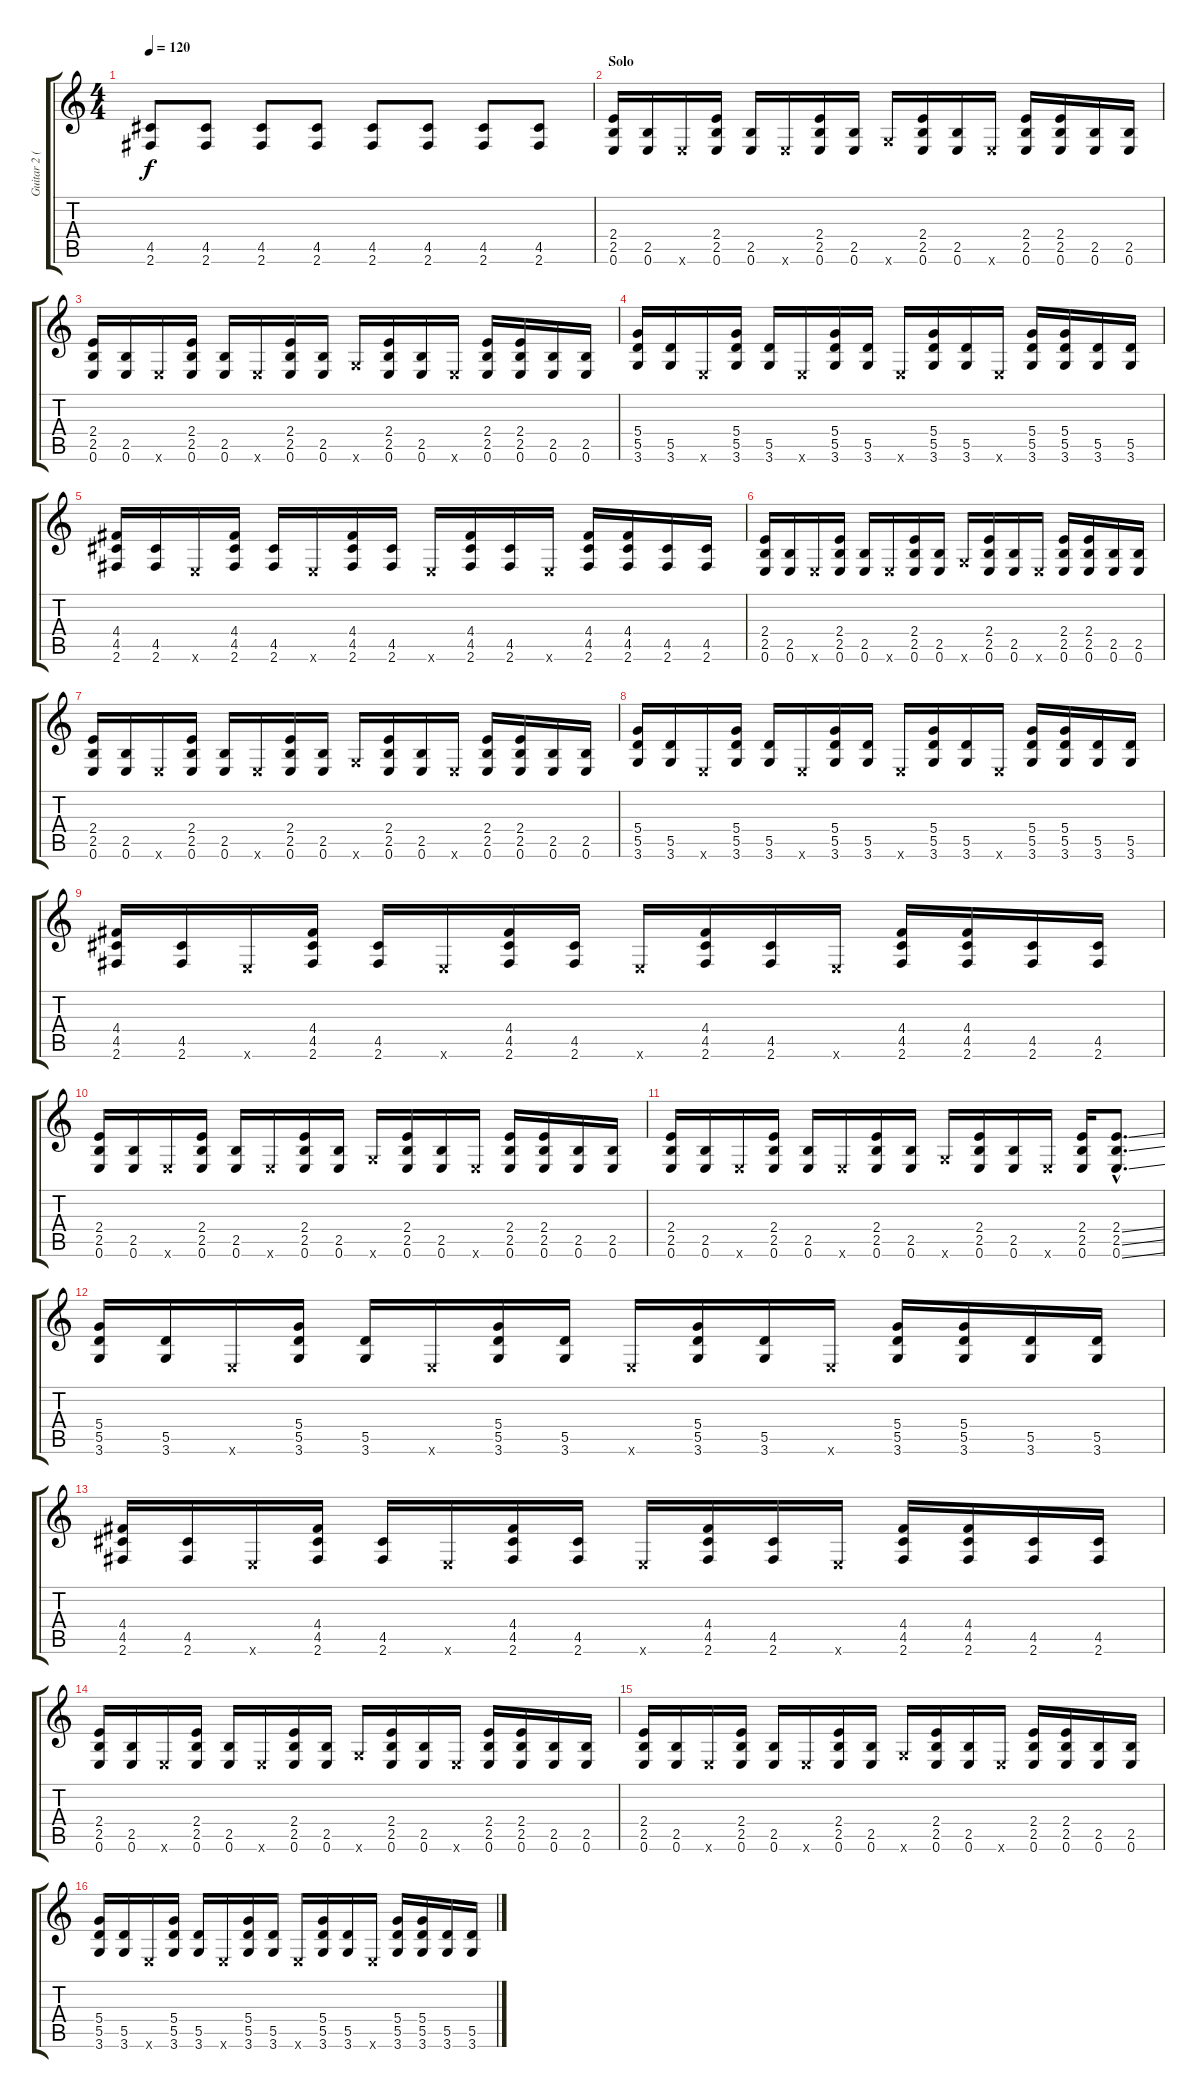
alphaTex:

\track ("Guitar 2 (rythem)" "Guitar 2 (") {instrument distortionguitar}
\staff {score tabs}
\tuning (E4 B3 G3 D3 A2 E2) {hide}
\ts (4 4)
\tempo 120
\clef g2
\ks c
(4.5 2.6).8{dy f} (4.5 2.6).8 (4.5 2.6).8 (4.5 2.6).8 (4.5 2.6).8 (4.5 2.6).8 (4.5 2.6).8 (4.5 2.6).8 |
\section ("" "Solo")
(2.4 2.5 0.6).16 (2.5 0.6).16 0.6{x}.16 (2.4 2.5 0.6).16 (2.5 0.6).16 0.6{x}.16 (2.4 2.5 0.6).16 (2.5 0.6).16 3.6{x}.16 (2.4 2.5 0.6).16 (2.5 0.6).16 0.6{x}.16 (2.4 2.5 0.6).16 (2.4 2.5 0.6).16 (2.5 0.6).16 (2.5 0.6).16 |
(2.4 2.5 0.6).16 (2.5 0.6).16 0.6{x}.16 (2.4 2.5 0.6).16 (2.5 0.6).16 0.6{x}.16 (2.4 2.5 0.6).16 (2.5 0.6).16 3.6{x}.16 (2.4 2.5 0.6).16 (2.5 0.6).16 0.6{x}.16 (2.4 2.5 0.6).16 (2.4 2.5 0.6).16 (2.5 0.6).16 (2.5 0.6).16 |
(5.4 5.5 3.6).16 (5.5 3.6).16 0.6{x}.16 (5.4 5.5 3.6).16 (5.5 3.6).16 0.6{x}.16 (5.4 5.5 3.6).16 (5.5 3.6).16 0.6{x}.16 (5.4 5.5 3.6).16 (5.5 3.6).16 0.6{x}.16 (5.4 5.5 3.6).16 (5.4 5.5 3.6).16 (5.5 3.6).16 (5.5 3.6).16 |
(4.4 4.5 2.6).16 (4.5 2.6).16 0.6{x}.16 (4.4 4.5 2.6).16 (4.5 2.6).16 0.6{x}.16 (4.4 4.5 2.6).16 (4.5 2.6).16 0.6{x}.16 (4.4 4.5 2.6).16 (4.5 2.6).16 0.6{x}.16 (4.4 4.5 2.6).16 (4.4 4.5 2.6).16 (4.5 2.6).16 (4.5 2.6).16 |
(2.4 2.5 0.6).16 (2.5 0.6).16 0.6{x}.16 (2.4 2.5 0.6).16 (2.5 0.6).16 0.6{x}.16 (2.4 2.5 0.6).16 (2.5 0.6).16 3.6{x}.16 (2.4 2.5 0.6).16 (2.5 0.6).16 0.6{x}.16 (2.4 2.5 0.6).16 (2.4 2.5 0.6).16 (2.5 0.6).16 (2.5 0.6).16 |
(2.4 2.5 0.6).16 (2.5 0.6).16 0.6{x}.16 (2.4 2.5 0.6).16 (2.5 0.6).16 0.6{x}.16 (2.4 2.5 0.6).16 (2.5 0.6).16 3.6{x}.16 (2.4 2.5 0.6).16 (2.5 0.6).16 0.6{x}.16 (2.4 2.5 0.6).16 (2.4 2.5 0.6).16 (2.5 0.6).16 (2.5 0.6).16 |
(5.4 5.5 3.6).16 (5.5 3.6).16 0.6{x}.16 (5.4 5.5 3.6).16 (5.5 3.6).16 0.6{x}.16 (5.4 5.5 3.6).16 (5.5 3.6).16 0.6{x}.16 (5.4 5.5 3.6).16 (5.5 3.6).16 0.6{x}.16 (5.4 5.5 3.6).16 (5.4 5.5 3.6).16 (5.5 3.6).16 (5.5 3.6).16 |
(4.4 4.5 2.6).16 (4.5 2.6).16 0.6{x}.16 (4.4 4.5 2.6).16 (4.5 2.6).16 0.6{x}.16 (4.4 4.5 2.6).16 (4.5 2.6).16 0.6{x}.16 (4.4 4.5 2.6).16 (4.5 2.6).16 0.6{x}.16 (4.4 4.5 2.6).16 (4.4 4.5 2.6).16 (4.5 2.6).16 (4.5 2.6).16 |
(2.4 2.5 0.6).16 (2.5 0.6).16 0.6{x}.16 (2.4 2.5 0.6).16 (2.5 0.6).16 0.6{x}.16 (2.4 2.5 0.6).16 (2.5 0.6).16 3.6{x}.16 (2.4 2.5 0.6).16 (2.5 0.6).16 0.6{x}.16 (2.4 2.5 0.6).16 (2.4 2.5 0.6).16 (2.5 0.6).16 (2.5 0.6).16 |
(2.4 2.5 0.6).16 (2.5 0.6).16 0.6{x}.16 (2.4 2.5 0.6).16 (2.5 0.6).16 0.6{x}.16 (2.4 2.5 0.6).16 (2.5 0.6).16 3.6{x}.16 (2.4 2.5 0.6).16 (2.5 0.6).16 0.6{x}.16 (2.4 2.5 0.6).16 (2.4{ss hac} 2.5{ss hac} 0.6{ss hac}).8{d} |
(5.4 5.5 3.6).16 (5.5 3.6).16 0.6{x}.16 (5.4 5.5 3.6).16 (5.5 3.6).16 0.6{x}.16 (5.4 5.5 3.6).16 (5.5 3.6).16 0.6{x}.16 (5.4 5.5 3.6).16 (5.5 3.6).16 0.6{x}.16 (5.4 5.5 3.6).16 (5.4 5.5 3.6).16 (5.5 3.6).16 (5.5 3.6).16 |
(4.4 4.5 2.6).16 (4.5 2.6).16 0.6{x}.16 (4.4 4.5 2.6).16 (4.5 2.6).16 0.6{x}.16 (4.4 4.5 2.6).16 (4.5 2.6).16 0.6{x}.16 (4.4 4.5 2.6).16 (4.5 2.6).16 0.6{x}.16 (4.4 4.5 2.6).16 (4.4 4.5 2.6).16 (4.5 2.6).16 (4.5 2.6).16 |
(2.4 2.5 0.6).16 (2.5 0.6).16 0.6{x}.16 (2.4 2.5 0.6).16 (2.5 0.6).16 0.6{x}.16 (2.4 2.5 0.6).16 (2.5 0.6).16 3.6{x}.16 (2.4 2.5 0.6).16 (2.5 0.6).16 0.6{x}.16 (2.4 2.5 0.6).16 (2.4 2.5 0.6).16 (2.5 0.6).16 (2.5 0.6).16 |
(2.4 2.5 0.6).16 (2.5 0.6).16 0.6{x}.16 (2.4 2.5 0.6).16 (2.5 0.6).16 0.6{x}.16 (2.4 2.5 0.6).16 (2.5 0.6).16 3.6{x}.16 (2.4 2.5 0.6).16 (2.5 0.6).16 0.6{x}.16 (2.4 2.5 0.6).16 (2.4 2.5 0.6).16 (2.5 0.6).16 (2.5 0.6).16 |
(5.4 5.5 3.6).16 (5.5 3.6).16 0.6{x}.16 (5.4 5.5 3.6).16 (5.5 3.6).16 0.6{x}.16 (5.4 5.5 3.6).16 (5.5 3.6).16 0.6{x}.16 (5.4 5.5 3.6).16 (5.5 3.6).16 0.6{x}.16 (5.4 5.5 3.6).16 (5.4 5.5 3.6).16 (5.5 3.6).16 (5.5 3.6).16
